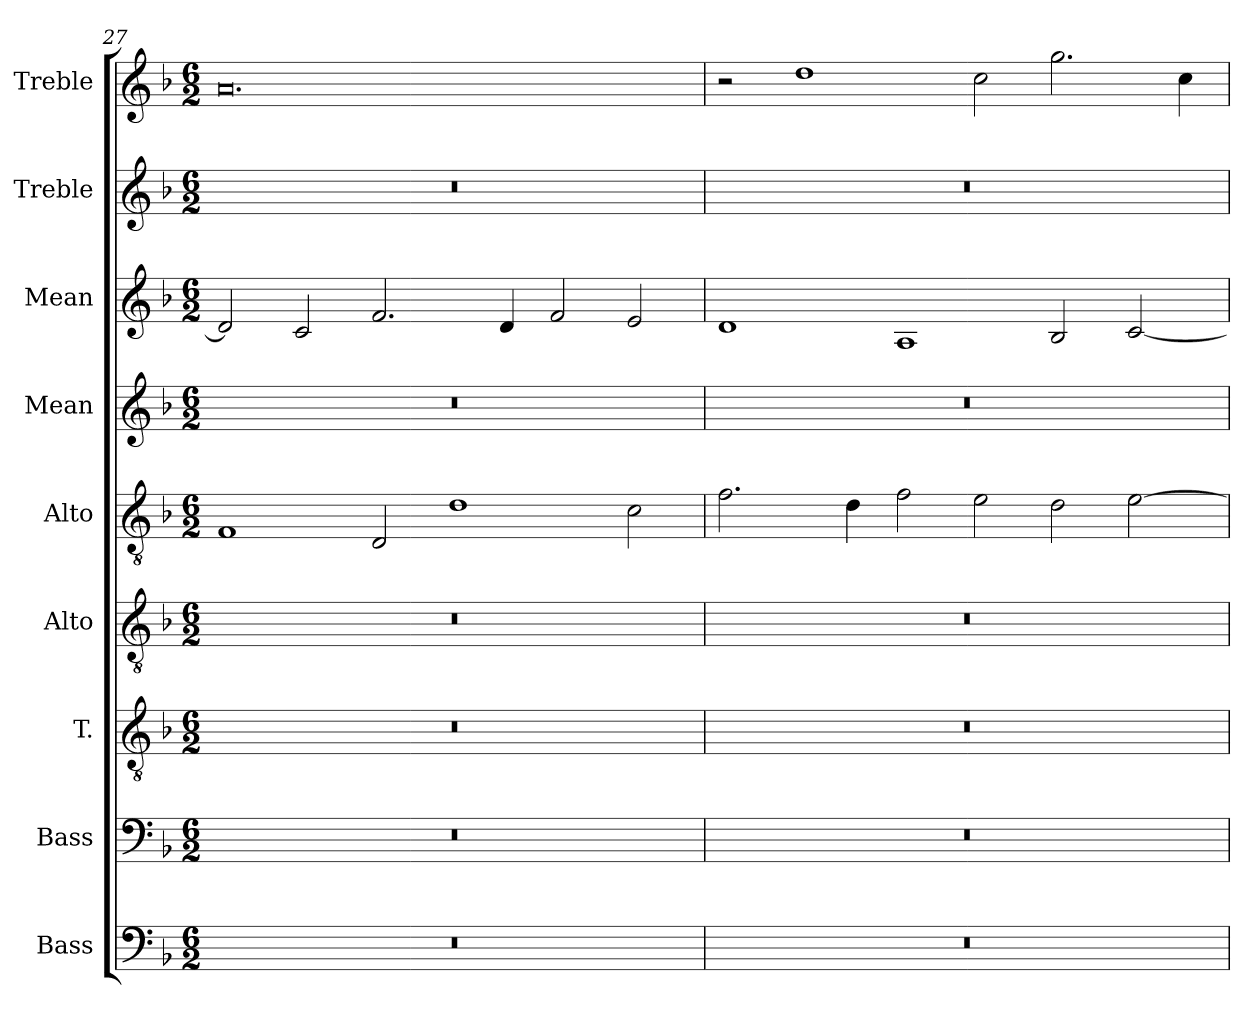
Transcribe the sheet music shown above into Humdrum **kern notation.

**kern	**kern	**kern	**kern	**kern	**kern	**kern	**kern	**kern
*part9	*part8	*part7	*part6	*part5	*part4	*part3	*part2	*part1
*staff9	*staff8	*staff7	*staff6	*staff5	*staff4	*staff3	*staff2	*staff1
*I"Bass	*I"Bass	*I"T.	*I"Alto	*I"Alto	*I"Mean	*I"Mean	*I"Treble	*I"Treble
*I'B.	*I'B.	*I'T.	*I'A2.	*I'A1.	*I'M.	*I'M.	*I'Tr.	*I'Tr.
*clefF4	*clefF4	*clefGv2	*clefGv2	*clefGv2	*clefG2	*clefG2	*clefG2	*clefG2
*	*	*ITrd7c12	*ITrd7c12	*ITrd7c12	*	*	*	*
*k[b-]	*k[b-]	*k[b-]	*k[b-]	*k[b-]	*k[b-]	*k[b-]	*k[b-]	*k[b-]
*F:	*F:	*F:	*F:	*F:	*F:	*F:	*F:	*F:
*M6/2	*M6/2	*M6/2	*M6/2	*M6/2	*M6/2	*M6/2	*M6/2	*M6/2
=27	=27	=27	=27	=27	=27	=27	=27	=27
!LO:N:vis=1	!LO:N:vis=1	!LO:N:vis=1	!LO:N:vis=1	!	!LO:N:vis=1	!	!LO:N:vis=1	!
0.r	0.r	0.r	0.r	1FFi	0.r	2di/]	0.r	0.ai
.	.	.	.	.	.	2ci/	.	.
.	.	.	.	2DDi/	.	2.fi/	.	.
.	.	.	.	1Di	.	.	.	.
.	.	.	.	.	.	4di/	.	.
.	.	.	.	.	.	2fi/	.	.
.	.	.	.	2Ci\	.	2ei/	.	.
!!LO:LB:g=z
=28	=28	=28	=28	=28	=28	=28	=28	=28
!LO:N:vis=1	!LO:N:vis=1	!LO:N:vis=1	!LO:N:vis=1	!	!LO:N:vis=1	!	!LO:N:vis=1	!
0.r	0.r	0.r	0.r	2.Fi\	0.r	1di	0.r	2r
.	.	.	.	.	.	.	.	1ddi
.	.	.	.	4Di\	.	.	.	.
.	.	.	.	2Fi\	.	1Ai	.	.
.	.	.	.	2Ei\	.	.	.	2cci\
.	.	.	.	2Di\	.	2B-i/	.	2.ggi\
.	.	.	.	[>2Ei\	.	[<2ci/	.	.
.	.	.	.	.	.	.	.	4cci\
=	=	=	=	=	=	=	=	=
*-	*-	*-	*-	*-	*-	*-	*-	*-
